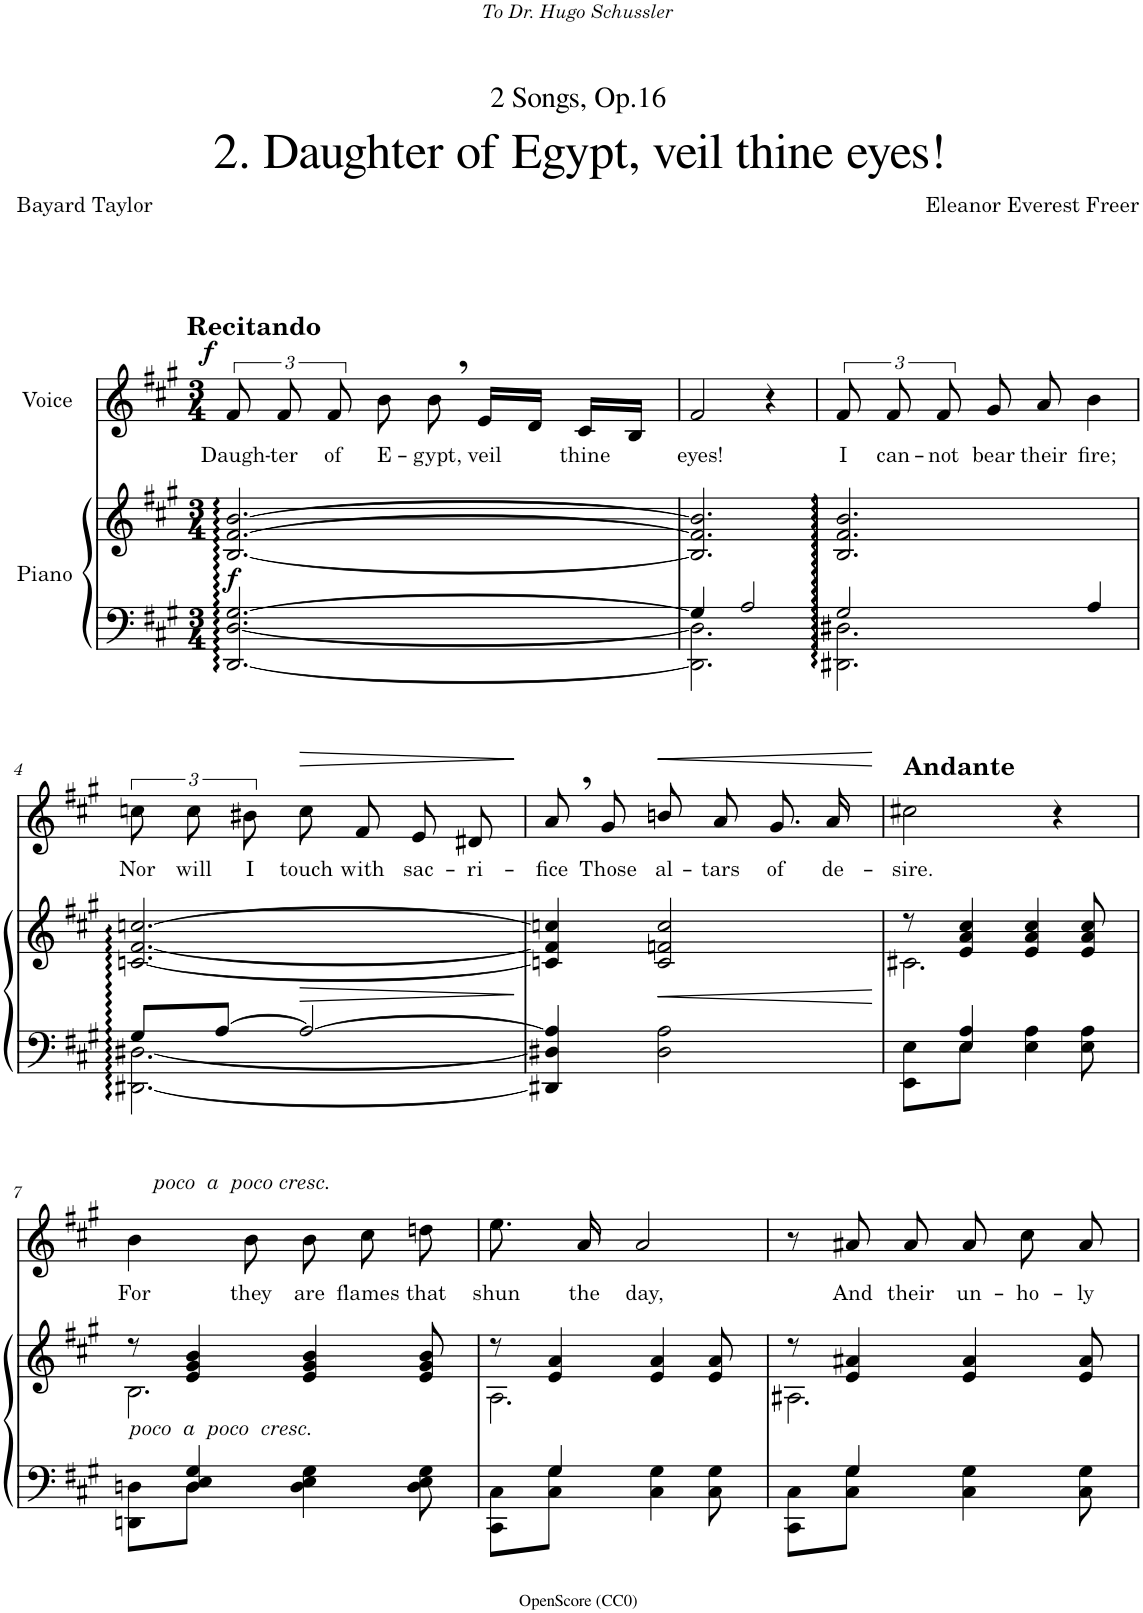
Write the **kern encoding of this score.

**kern	**kern	**dynam	**kern	**text	**dynam
*part2	*part2	*part2	*part1	*part1	*part1
*staff3	*staff2	*staff2/3	*staff1	*staff1	*staff1
*I"Piano	*	*	*I"Voice	*	*
*I'Pno	*	*	*	*	*
*clefF4	*clefG2	*	*clefG2	*	*
*k[f#c#g#]	*k[f#c#g#]	*	*k[f#c#g#]	*	*
*M3/4	*M3/4	*	*M3/4	*	*
=1	=1	=1	=1	=1	=1
!	!	!	!LO:TX:a:B:t=Recitando	!	!
!	!	!LO:DY:b	!	!LO:LY:b	!LO:DY:a
[<2.DD/ [<2.D/ [2.G#/	[2.B/ [>2.f#/ [2.b/	f	12f#/	Daugh-	f
!	!	!	!	!LO:LY:b	!
.	.	.	12f#/	-ter	.
!	!	!	!	!LO:LY:b	!
.	.	.	12f#/	of	.
!	!	!	!	!LO:LY:b	!
.	.	.	8b\	E-	.
!	!	!	!	!LO:LY:b	!
.	.	.	8b,\	-gypt,	.
!	!	!	!	!LO:LY:b	!
.	.	.	16e/LL	veil	.
.	.	.	16d/JJ	.	.
!	!	!	!	!LO:LY:b	!
.	.	.	16c#/LL	thine	.
.	.	.	16B/JJ	.	.
=2	=2	=2	=2	=2	=2
*^	*	*	*	*	*
!	!	!	!	!	!LO:LY:b	!
4G#/]	2.DD\] 2.D\]	2.B/] 2.f#/] 2.b/]	.	2f#/	eyes!	.
2A/	.	.	.	.	.	.
.	.	.	.	4r	.	.
=3	=3	=3	=3	=3	=3	=3
!	!	!	!	!	!LO:LY:b	!
2G#/	2.DD#X\ 2.D#X\	2.B/ 2.f#/ 2.b/	.	12f#/	I	.
!	!	!	!	!	!LO:LY:b	!
.	.	.	.	12f#/	can-	.
!	!	!	!	!	!LO:LY:b	!
.	.	.	.	12f#/	-not	.
!	!	!	!	!	!LO:LY:b	!
.	.	.	.	8g#/	bear	.
!	!	!	!	!	!LO:LY:b	!
.	.	.	.	8a/	their	.
!	!	!	!	!	!LO:LY:b	!
4A/	.	.	.	4b\	fire;	.
!!LO:LB:g=z
=4	=4	=4	=4	=4	=4	=4
!	!	!	!	!	!LO:LY:b	!
8G#/L	[2.DD#X\ [2.D#X\	[2.cn/ [2.f#/ [2.ccn/	.	12ccn\	Nor	.
!	!	!	!	!	!LO:LY:b	!
.	.	.	.	12cc\	will	.
[8A/J	.	.	.	.	.	.
!	!	!	!	!	!LO:LY:b	!
.	.	.	.	12b#X\	I	.
!	!	!	!	!	!LO:LY:b	!LO:HP:b
2A/_	.	.	.	8cc\	touch	>
!	!	!	!	!	!LO:LY:b	!
.	.	.	.	8f#/	with	.
!	!	!	!	!	!LO:LY:b	!
.	.	.	.	8e/	sac-	.
!	!	!	!	!	!LO:LY:b	!
.	.	.	.	8d#X/	-ri-	.
*v	*v	*	*	*	*	*
.	.	.	.	.	]
=5	=5	=5	=5	=5	=5
!	!	!	!	!LO:LY:b	!
4DD#X/] 4D#X/] 4A/]	4cn/] 4f#/] 4ccn/]	.	8a,/	-fice	.
!	!	!	!	!LO:LY:b	!
.	.	.	8g#/	Those	.
!	!	!LO:HP:b	!	!LO:LY:b	!LO:HP:b
2D#\ 2A\	2c/ 2fn/ 2cc/	<	8bn/	al-	<
!	!	!	!	!LO:LY:b	!
.	.	.	8a/	-tars	.
!	!	!	!	!LO:LY:b	!
.	.	.	8.g#/	of	.
!	!	!	!	!LO:LY:b	!
.	.	.	16a/	de-	.
.	.	[	.	.	[
=6	=6	=6	=6	=6	=6
*^	*^	*	*	*	*
!	!	!	!	!	!LO:TX:a:B:t=Andante	!	!
!	!	!	!	!	!	!LO:LY:b	!
8ryy	8EE\ 8E\L	8r	2.c#X\	.	2cc#X\	-sire.	.
4E/ 4A/	8E\J	4e/ 4a/ 4cc#/	.	.	.	.	.
.	2ryy	.	.	.	.	.	.
4E\ 4A\	.	4e/ 4a/ 4cc#/	.	.	.	.	.
.	.	.	.	.	4r	.	.
8E\ 8A\	.	8e/ 8a/ 8cc#/	.	.	.	.	.
!!LO:LB:g=z
=7	=7	=7	=7	=7	=7	=7	=7
!	!	!	!	!	!LO:TX:a:i:t=poco  a  poco cresc.	!	!
!	!	!LO:TX:b:i:t=poco  a  poco  cresc.	!	!	!	!	!
!	!	!	!	!	!	!LO:LY:b	!
8ryy	8DDn\ 8Dn\L	8r	2.B\	.	4b\	For	.
4D/ 4E/ 4G#/	8D\J	4e/ 4g#/ 4b/	.	.	.	.	.
!	!	!	!	!	!	!LO:LY:b	!
.	2ryy	.	.	.	8b\	they	.
!	!	!	!	!	!	!LO:LY:b	!
4D\ 4E\ 4G#\	.	4e/ 4g#/ 4b/	.	.	8b\	are	.
!	!	!	!	!	!	!LO:LY:b	!
.	.	.	.	.	8cc#\	flames	.
!	!	!	!	!	!	!LO:LY:b	!
8D\ 8E\ 8G#\	.	8e/ 8g#/ 8b/	.	.	8ddn\	that	.
=8	=8	=8	=8	=8	=8	=8	=8
!	!	!	!	!	!	!LO:LY:b	!
8ryy	8CC#\ 8C#\L	8r	2.A\	.	8.ee\	shun	.
4G#/	8C#\ 8G#\J	4e/ 4a/	.	.	.	.	.
!	!	!	!	!	!	!LO:LY:b	!
.	.	.	.	.	16a/	the	.
!	!	!	!	!	!	!LO:LY:b	!
.	2ryy	.	.	.	2a/	day,	.
4C#\ 4G#\	.	4e/ 4a/	.	.	.	.	.
8C#\ 8G#\	.	8e/ 8a/	.	.	.	.	.
=9	=9	=9	=9	=9	=9	=9	=9
8ryy	8CC#\ 8C#\L	8r	2.A#X\	.	8r	.	.
!	!	!	!	!	!	!LO:LY:b	!
4G#/	8C#\ 8G#\J	4e/ 4a#X/	.	.	8a#X/	And	.
!	!	!	!	!	!	!LO:LY:b	!
.	2ryy	.	.	.	8a#/	their	.
!	!	!	!	!	!	!LO:LY:b	!
4C#\ 4G#\	.	4e/ 4a#/	.	.	8a#/	un-	.
!	!	!	!	!	!	!LO:LY:b	!
.	.	.	.	.	8cc#\	-ho-	.
!	!	!	!	!	!	!LO:LY:b	!
8C#\ 8G#\	.	8e/ 8a#/	.	.	8a#/	-ly	.
*v	*v	*	*	*	*	*	*
*	*v	*v	*	*	*	*
=	=	=	=	=	=
*-	*-	*-	*-	*-	*-
